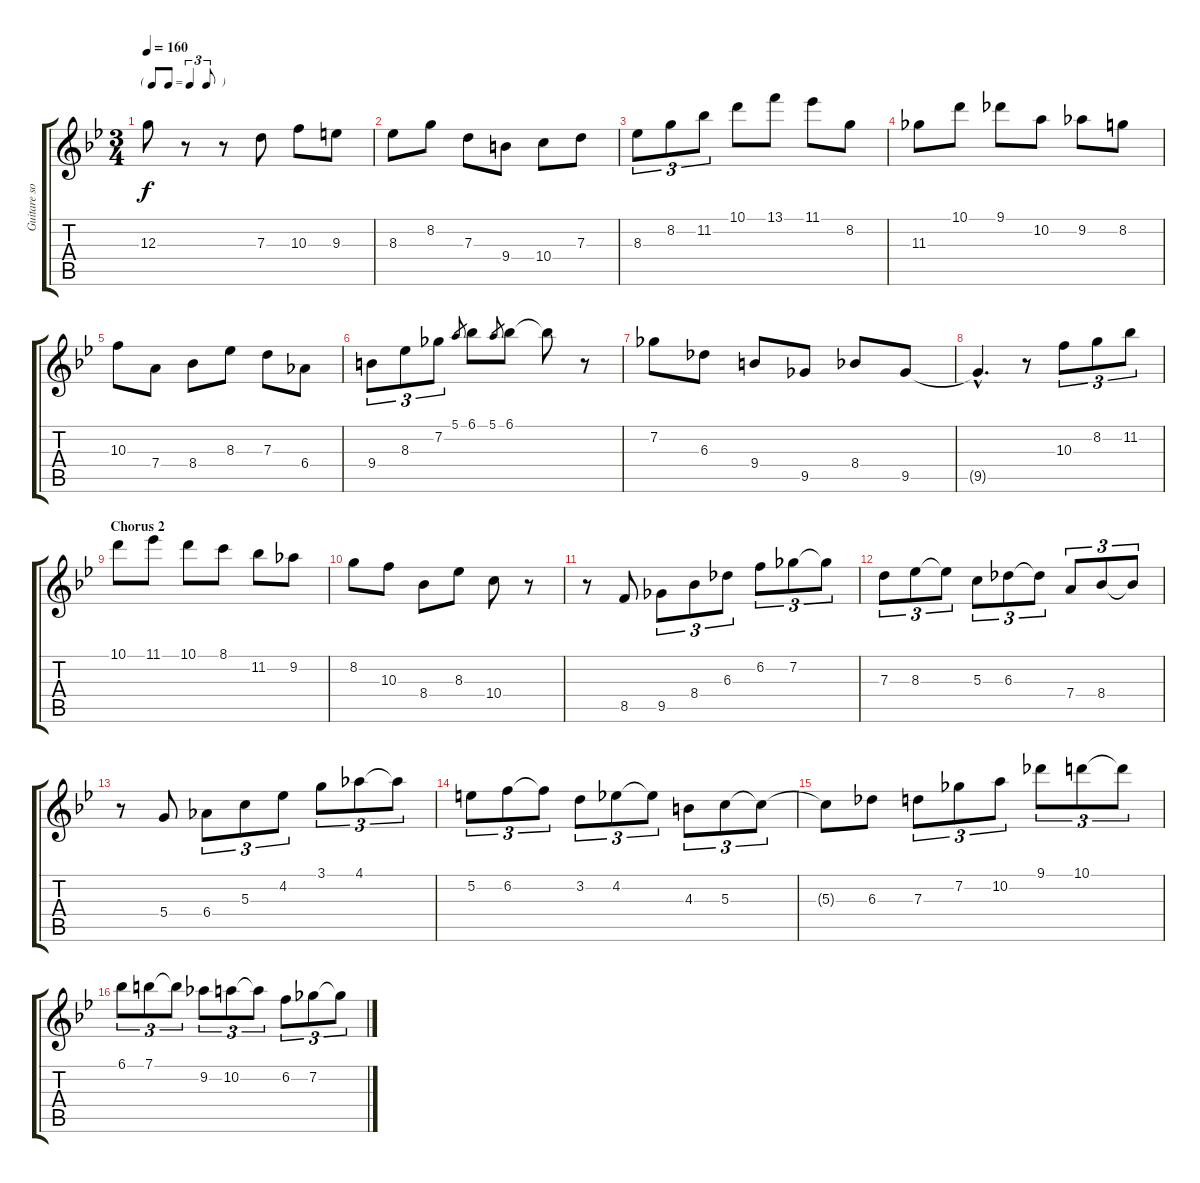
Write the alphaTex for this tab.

\track ("Guitare solo" "Guitare so") {instrument electricguitarjazz}
\staff {score tabs}
\tuning (E4 B3 G3 D3 A2 E2) {hide}
\ts (3 4)
\tf triplet8th
\tempo 160
\clef g2
\ks bb
12.3.8{dy f} r.8 r.8 7.3.8 10.3.8 9.3.8 |
8.3.8 8.2.8 7.3.8 9.4.8 10.4.8 7.3.8 |
8.3.8{tu (3 2)} 8.2.8{tu (3 2)} 11.2.8{tu (3 2)} 10.1.8 13.1.8 11.1.8 8.2.8 |
11.3.8 10.1.8 9.1.8 10.2.8 9.2.8 8.2.8 |
10.3.8 7.4.8 8.4.8 8.3.8 7.3.8 6.4.8 |
9.4.8{tu (3 2)} 8.3.8{tu (3 2)} 7.2.8{tu (3 2)} 5.1.8{gr} 6.1.8 5.1.8{gr} 6.1.8 6.1{t}.8 r.8 |
7.2.8 6.3.8 9.4.8 9.5.8 8.4.8 9.5.8 |
9.5{hac t}.4{d} r.8 10.3.8{tu (3 2)} 8.2.8{tu (3 2)} 11.2.8{tu (3 2)} |
\section ("" "Chorus 2")
10.1.8 11.1.8 10.1.8 8.1.8 11.2.8 9.2.8 |
8.2.8 10.3.8 8.4.8 8.3.8 10.4.8 r.8 |
r.8 8.5.8 9.5.8{tu (3 2)} 8.4.8{tu (3 2)} 6.3.8{tu (3 2)} 6.2.8{tu (3 2)} 7.2.8{tu (3 2)} 7.2{t}.8{tu (3 2)} |
7.3.8{tu (3 2)} 8.3.8{tu (3 2)} 8.3{t}.8{tu (3 2)} 5.3.8{tu (3 2)} 6.3.8{tu (3 2)} 6.3{t}.8{tu (3 2)} 7.4.8{tu (3 2)} 8.4.8{tu (3 2)} 8.4{t}.8{tu (3 2)} |
r.8{txt ""} 5.4.8 6.4.8{tu (3 2)} 5.3.8{tu (3 2)} 4.2.8{tu (3 2)} 3.1.8{tu (3 2)} 4.1.8{tu (3 2)} 4.1{t}.8{tu (3 2)} |
5.2.8{tu (3 2)} 6.2.8{tu (3 2)} 6.2{t}.8{tu (3 2)} 3.2.8{tu (3 2)} 4.2.8{tu (3 2)} 4.2{t}.8{tu (3 2)} 4.3.8{tu (3 2)} 5.3.8{tu (3 2)} 5.3{t}.8{tu (3 2)} |
5.3{t}.8 6.3.8 7.3.8{tu (3 2)} 7.2.8{tu (3 2)} 10.2.8{tu (3 2)} 9.1.8{tu (3 2)} 10.1.8{tu (3 2)} 10.1{t}.8{tu (3 2)} |
6.1.8{tu (3 2)} 7.1.8{tu (3 2)} 7.1{t}.8{tu (3 2)} 9.2.8{tu (3 2)} 10.2.8{tu (3 2)} 10.2{t}.8{tu (3 2)} 6.2.8{tu (3 2)} 7.2.8{tu (3 2)} 7.2{t}.8{tu (3 2)}
